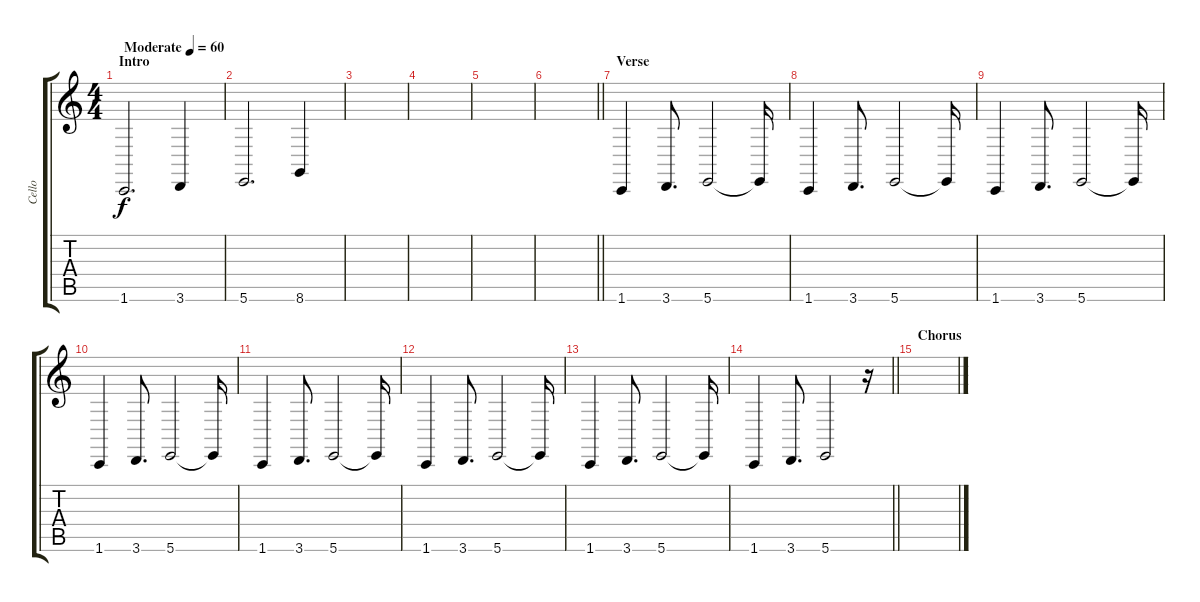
\track ("Cello" "Cello") {instrument cello}
\staff {score tabs}
\tuning (Db4 Ab3 E3 B2 Gb2 B1) {hide}
\ts (4 4)
\section ("" "Intro")
\tempo (60 "Moderate")
\clef g2
\ks c
1.6.2{d dy f instrument cello} 3.6.4 |
5.6.2{d} 8.6.4 |
|
|
|
\barLineRight lightlight
|
\section ("" "Verse")
1.6.4 3.6.8{d} 5.6.2 5.6{t}.16 |
1.6.4 3.6.8{d} 5.6.2 5.6{t}.16 |
1.6.4 3.6.8{d} 5.6.2 5.6{t}.16 |
1.6.4 3.6.8{d} 5.6.2 5.6{t}.16 |
1.6.4 3.6.8{d} 5.6.2 5.6{t}.16 |
1.6.4 3.6.8{d} 5.6.2 5.6{t}.16 |
1.6.4 3.6.8{d} 5.6.2 5.6{t}.16 |
\barLineRight lightlight
1.6.4 3.6.8{d} 5.6.2 r.16 |
\section ("" "Chorus")
